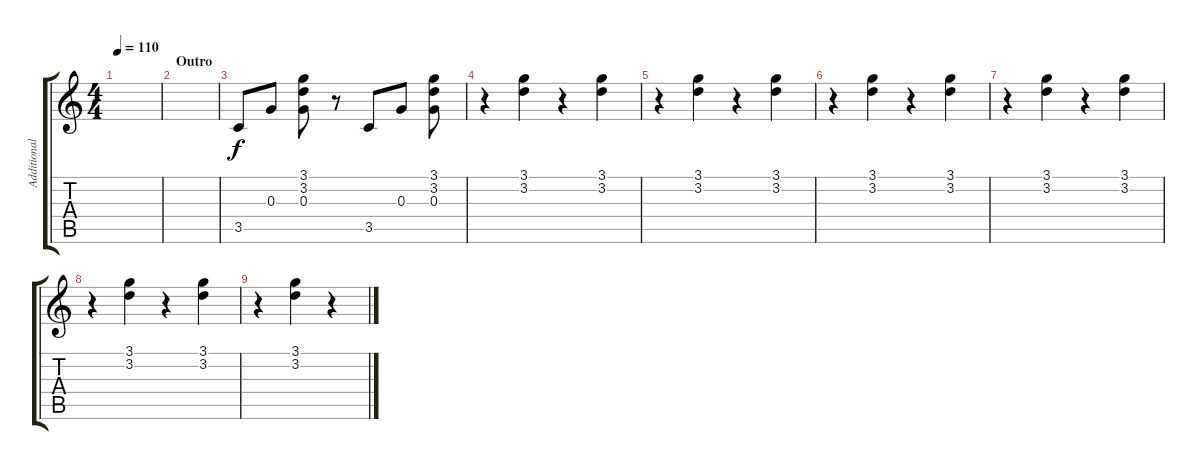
\track ("Additional guitar" "Additional") {instrument electricguitarjazz}
\staff {score tabs}
\tuning (E4 B3 G3 D3 A2 E2) {hide}
\ts (4 4)
\tempo 110
\clef g2
\ks c
|
\section ("" "Outro")
|
3.5.8 0.3.8 (3.1 3.2 0.3).8 r.8 3.5.8 0.3.8 (3.1 3.2 0.3).8 |
r.4 (3.1 3.2).4 r.4 (3.1 3.2).4 |
r.4 (3.1 3.2).4 r.4 (3.1 3.2).4 |
r.4 (3.1 3.2).4 r.4 (3.1 3.2).4 |
r.4 (3.1 3.2).4 r.4 (3.1 3.2).4 |
r.4 (3.1 3.2).4 r.4 (3.1 3.2).4 |
r.4 (3.1 3.2).4 r.4
